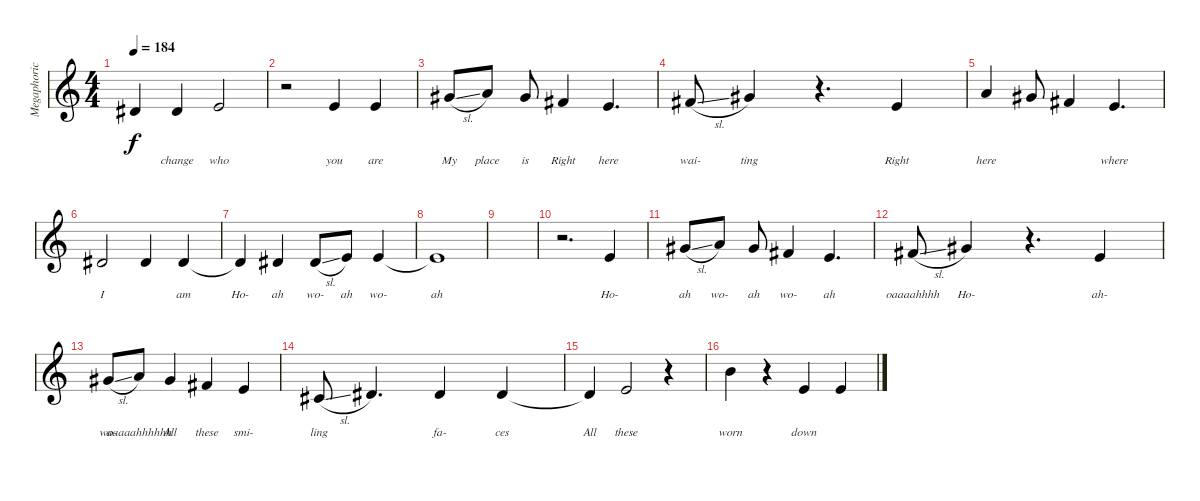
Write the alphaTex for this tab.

\track ("Megaphoric (Vocals)" "Megaphoric") {instrument altosax}
\staff {score}
\tuning (E4 B3 G3 D3 A2 E2) {hide}
\ts (4 4)
\tempo 184
\clef g2
\ks c
4.2.4{lyrics (0 "") lyrics (1 "") lyrics (2 "") lyrics (3 "") lyrics (4 "") dy f} 4.2.4{lyrics (0 "change") lyrics (1 "") lyrics (2 "") lyrics (3 "") lyrics (4 "")} 5.2.2{lyrics (0 "who") lyrics (1 "") lyrics (2 "") lyrics (3 "") lyrics (4 "")} |
r.2 5.2.4{lyrics (0 "you") lyrics (1 "") lyrics (2 "") lyrics (3 "") lyrics (4 "")} 5.2.4{lyrics (0 "are") lyrics (1 "") lyrics (2 "") lyrics (3 "") lyrics (4 "")} |
4.1{sl}.8{lyrics (0 "My") lyrics (1 "") lyrics (2 "") lyrics (3 "") lyrics (4 "")} 5.1.8{lyrics (0 "place") lyrics (1 "") lyrics (2 "") lyrics (3 "") lyrics (4 "")} 4.1.8{lyrics (0 "is") lyrics (1 "") lyrics (2 "") lyrics (3 "") lyrics (4 "")} 7.2.4{lyrics (0 "Right") lyrics (1 "") lyrics (2 "") lyrics (3 "") lyrics (4 "")} 5.2.4{d lyrics (0 "here") lyrics (1 "") lyrics (2 "") lyrics (3 "") lyrics (4 "")} |
2.1{sl}.8{lyrics (0 "wai-") lyrics (1 "") lyrics (2 "") lyrics (3 "") lyrics (4 "")} 4.1.4{lyrics (0 "ting") lyrics (1 "") lyrics (2 "") lyrics (3 "") lyrics (4 "")} r.4{d} 5.2.4{lyrics (0 "Right") lyrics (1 "") lyrics (2 "") lyrics (3 "") lyrics (4 "")} |
5.1.4{lyrics (0 "here") lyrics (1 "") lyrics (2 "") lyrics (3 "") lyrics (4 "")} 4.1.8{lyrics (0 "") lyrics (1 "") lyrics (2 "") lyrics (3 "") lyrics (4 "")} 7.2.4{lyrics (0 "") lyrics (1 "") lyrics (2 "") lyrics (3 "") lyrics (4 "")} 5.2.4{d lyrics (0 "where") lyrics (1 "") lyrics (2 "") lyrics (3 "") lyrics (4 "")} |
4.2.2{lyrics (0 "I") lyrics (1 "") lyrics (2 "") lyrics (3 "") lyrics (4 "")} 4.2.4{lyrics (0 "") lyrics (1 "") lyrics (2 "") lyrics (3 "") lyrics (4 "")} 4.2.4{lyrics (0 "am") lyrics (1 "") lyrics (2 "") lyrics (3 "") lyrics (4 "")} |
4.2{t}.4{lyrics (0 "Ho-") lyrics (1 "") lyrics (2 "") lyrics (3 "") lyrics (4 "")} 4.2.4{lyrics (0 "ah") lyrics (1 "") lyrics (2 "") lyrics (3 "") lyrics (4 "")} 4.2{sl}.8{lyrics (0 "wo-") lyrics (1 "") lyrics (2 "") lyrics (3 "") lyrics (4 "")} 5.2.8{lyrics (0 "ah") lyrics (1 "") lyrics (2 "") lyrics (3 "") lyrics (4 "")} 5.2.4{lyrics (0 "wo-") lyrics (1 "") lyrics (2 "") lyrics (3 "") lyrics (4 "")} |
5.2{t}.1{lyrics (0 "ah") lyrics (1 "") lyrics (2 "") lyrics (3 "") lyrics (4 "")} |
|
r.2{d} 5.2.4{lyrics (0 "Ho-") lyrics (1 "") lyrics (2 "") lyrics (3 "") lyrics (4 "")} |
4.1{sl}.8{lyrics (0 "ah") lyrics (1 "") lyrics (2 "") lyrics (3 "") lyrics (4 "")} 5.1.8{lyrics (0 "wo-") lyrics (1 "") lyrics (2 "") lyrics (3 "") lyrics (4 "")} 4.1.8{lyrics (0 "ah") lyrics (1 "") lyrics (2 "") lyrics (3 "") lyrics (4 "")} 2.1.4{lyrics (0 "wo-") lyrics (1 "") lyrics (2 "") lyrics (3 "") lyrics (4 "")} 5.2.4{d lyrics (0 "ah") lyrics (1 "") lyrics (2 "") lyrics (3 "") lyrics (4 "")} |
2.1{sl}.8{lyrics (0 "oaaaahhhh") lyrics (1 "") lyrics (2 "") lyrics (3 "") lyrics (4 "")} 4.1.4{lyrics (0 "Ho-") lyrics (1 "") lyrics (2 "") lyrics (3 "") lyrics (4 "")} r.4{d} 5.2.4{lyrics (0 "ah-") lyrics (1 "") lyrics (2 "") lyrics (3 "") lyrics (4 "")} |
4.1{sl}.8{lyrics (0 "wo-") lyrics (1 "") lyrics (2 "") lyrics (3 "") lyrics (4 "")} 5.1.8{lyrics (0 "aaaaahhhhhh") lyrics (1 "") lyrics (2 "") lyrics (3 "") lyrics (4 "")} 4.1.4{lyrics (0 "All") lyrics (1 "") lyrics (2 "") lyrics (3 "") lyrics (4 "")} 2.1.4{lyrics (0 "these") lyrics (1 "") lyrics (2 "") lyrics (3 "") lyrics (4 "")} 5.2.4{lyrics (0 "smi-") lyrics (1 "") lyrics (2 "") lyrics (3 "") lyrics (4 "")} |
2.2{sl}.8{lyrics (0 "ling") lyrics (1 "") lyrics (2 "") lyrics (3 "") lyrics (4 "")} 4.2.4{d lyrics (0 "") lyrics (1 "") lyrics (2 "") lyrics (3 "") lyrics (4 "")} 4.2.4{lyrics (0 "fa-") lyrics (1 "") lyrics (2 "") lyrics (3 "") lyrics (4 "")} 4.2.4{lyrics (0 "ces") lyrics (1 "") lyrics (2 "") lyrics (3 "") lyrics (4 "")} |
4.2{t}.4{lyrics (0 "All") lyrics (1 "") lyrics (2 "") lyrics (3 "") lyrics (4 "")} 5.2.2{lyrics (0 "these") lyrics (1 "") lyrics (2 "") lyrics (3 "") lyrics (4 "")} r.4 |
7.1.4{lyrics (0 "worn") lyrics (1 "") lyrics (2 "") lyrics (3 "") lyrics (4 "")} r.4 5.2.4{lyrics (0 "down") lyrics (1 "") lyrics (2 "") lyrics (3 "") lyrics (4 "")} 5.2{sl}.4{lyrics (0 "") lyrics (1 "") lyrics (2 "") lyrics (3 "") lyrics (4 "")}
